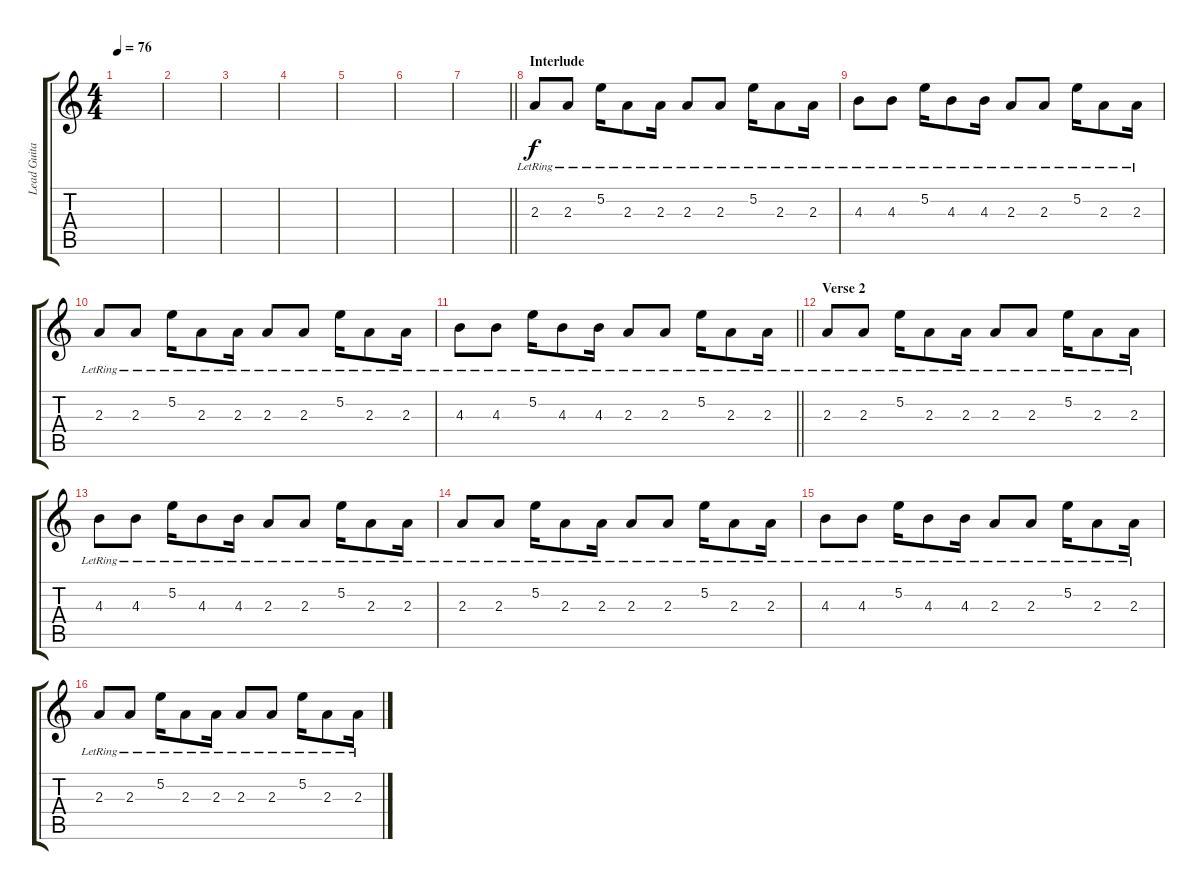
\track ("Lead Guitar 2" "Lead Guita") {instrument distortionguitar}
\staff {score tabs}
\tuning (E4 B3 G3 D3 A2 E2) {hide}
\ts (4 4)
\tempo 76
\clef g2
\ks c
|
|
|
|
|
|
\barLineRight lightlight
|
\section ("" "Interlude")
2.3{lr}.8{instrument acousticguitarsteel} 2.3{lr}.8 5.2{lr}.16 2.3{lr}.8 2.3{lr}.16 2.3{lr}.8 2.3{lr}.8 5.2{lr}.16 2.3{lr}.8 2.3{lr}.16 |
4.3{lr}.8 4.3{lr}.8 5.2{lr}.16 4.3{lr}.8 4.3{lr}.16 2.3{lr}.8 2.3{lr}.8 5.2{lr}.16 2.3{lr}.8 2.3{lr}.16 |
2.3{lr}.8 2.3{lr}.8 5.2{lr}.16 2.3{lr}.8 2.3{lr}.16 2.3{lr}.8 2.3{lr}.8 5.2{lr}.16 2.3{lr}.8 2.3{lr}.16 |
\barLineRight lightlight
4.3{lr}.8 4.3{lr}.8 5.2{lr}.16 4.3{lr}.8 4.3{lr}.16 2.3{lr}.8 2.3{lr}.8 5.2{lr}.16 2.3{lr}.8 2.3{lr}.16 |
\section ("" "Verse 2")
2.3{lr}.8 2.3{lr}.8 5.2{lr}.16 2.3{lr}.8 2.3{lr}.16 2.3{lr}.8 2.3{lr}.8 5.2{lr}.16 2.3{lr}.8 2.3{lr}.16 |
4.3{lr}.8 4.3{lr}.8 5.2{lr}.16 4.3{lr}.8 4.3{lr}.16 2.3{lr}.8 2.3{lr}.8 5.2{lr}.16 2.3{lr}.8 2.3{lr}.16 |
2.3{lr}.8 2.3{lr}.8 5.2{lr}.16 2.3{lr}.8 2.3{lr}.16 2.3{lr}.8 2.3{lr}.8 5.2{lr}.16 2.3{lr}.8 2.3{lr}.16 |
4.3{lr}.8 4.3{lr}.8 5.2{lr}.16 4.3{lr}.8 4.3{lr}.16 2.3{lr}.8 2.3{lr}.8 5.2{lr}.16 2.3{lr}.8 2.3{lr}.16 |
2.3{lr}.8 2.3{lr}.8 5.2{lr}.16 2.3{lr}.8 2.3{lr}.16 2.3{lr}.8 2.3{lr}.8 5.2{lr}.16 2.3{lr}.8 2.3{lr}.16
